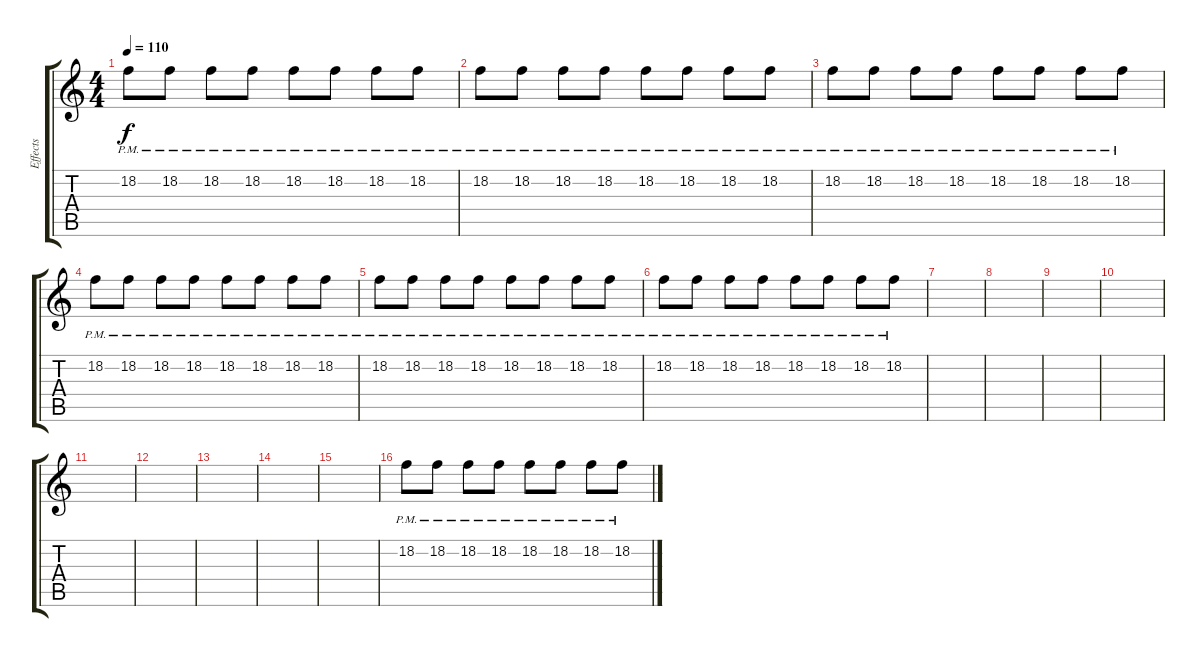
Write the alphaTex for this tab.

\track ("Effects" "Effects") {instrument lead1square}
\staff {score tabs}
\tuning (E4 B3 G3 D3 A2 E2) {hide}
\ts (4 4)
\tempo 110
\clef g2
\ks c
18.2{pm}.8{dy f} 18.2{pm}.8 18.2{pm}.8 18.2{pm}.8 18.2{pm}.8 18.2{pm}.8 18.2{pm}.8 18.2{pm}.8 |
18.2{pm}.8 18.2{pm}.8 18.2{pm}.8 18.2{pm}.8 18.2{pm}.8 18.2{pm}.8 18.2{pm}.8 18.2{pm}.8 |
18.2{pm}.8 18.2{pm}.8 18.2{pm}.8 18.2{pm}.8 18.2{pm}.8 18.2{pm}.8 18.2{pm}.8 18.2{pm}.8 |
18.2{pm}.8 18.2{pm}.8 18.2{pm}.8 18.2{pm}.8 18.2{pm}.8 18.2{pm}.8 18.2{pm}.8 18.2{pm}.8 |
18.2{pm}.8 18.2{pm}.8 18.2{pm}.8 18.2{pm}.8 18.2{pm}.8 18.2{pm}.8 18.2{pm}.8 18.2{pm}.8 |
18.2{pm}.8 18.2{pm}.8 18.2{pm}.8 18.2{pm}.8 18.2{pm}.8 18.2{pm}.8 18.2{pm}.8 18.2{pm}.8 |
|
|
|
|
|
|
|
|
|
18.2{pm}.8 18.2{pm}.8 18.2{pm}.8 18.2{pm}.8 18.2{pm}.8 18.2{pm}.8 18.2{pm}.8 18.2{pm}.8
